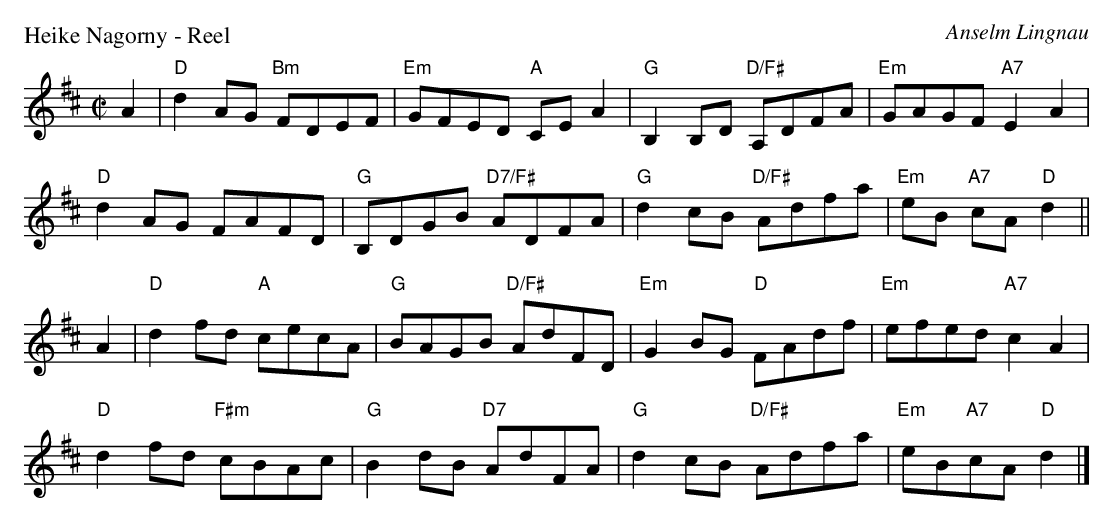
X:1
P:Heike Nagorny - Reel
C:Anselm Lingnau
M:C|
K:D
A2|"D"d2 AG "Bm"FDEF|"Em"GFED "A"CE A2|\
 "G"B,2 B,D "D/F#"A,DFA|"Em"GAGF "A7"E2 A2|
 "D"d2 AG FAFD|"G"B,DGB "D7/F#"ADFA|\
 "G"d2 cB "D/F#"Adfa|"Em"eB "A7"cA "D"d2||
A2|"D"d2 fd "A"cecA|"G"BAGB "D/F#"AdFD|\
 "Em"G2 BG "D"FAdf|"Em"efed "A7"c2 A2|
 "D"d2 fd "F#m"cBAc|"G"B2 dB "D7"AdFA|\
 "G"d2 cB "D/F#"Adfa|"Em"eB"A7"cA "D"d2|]
